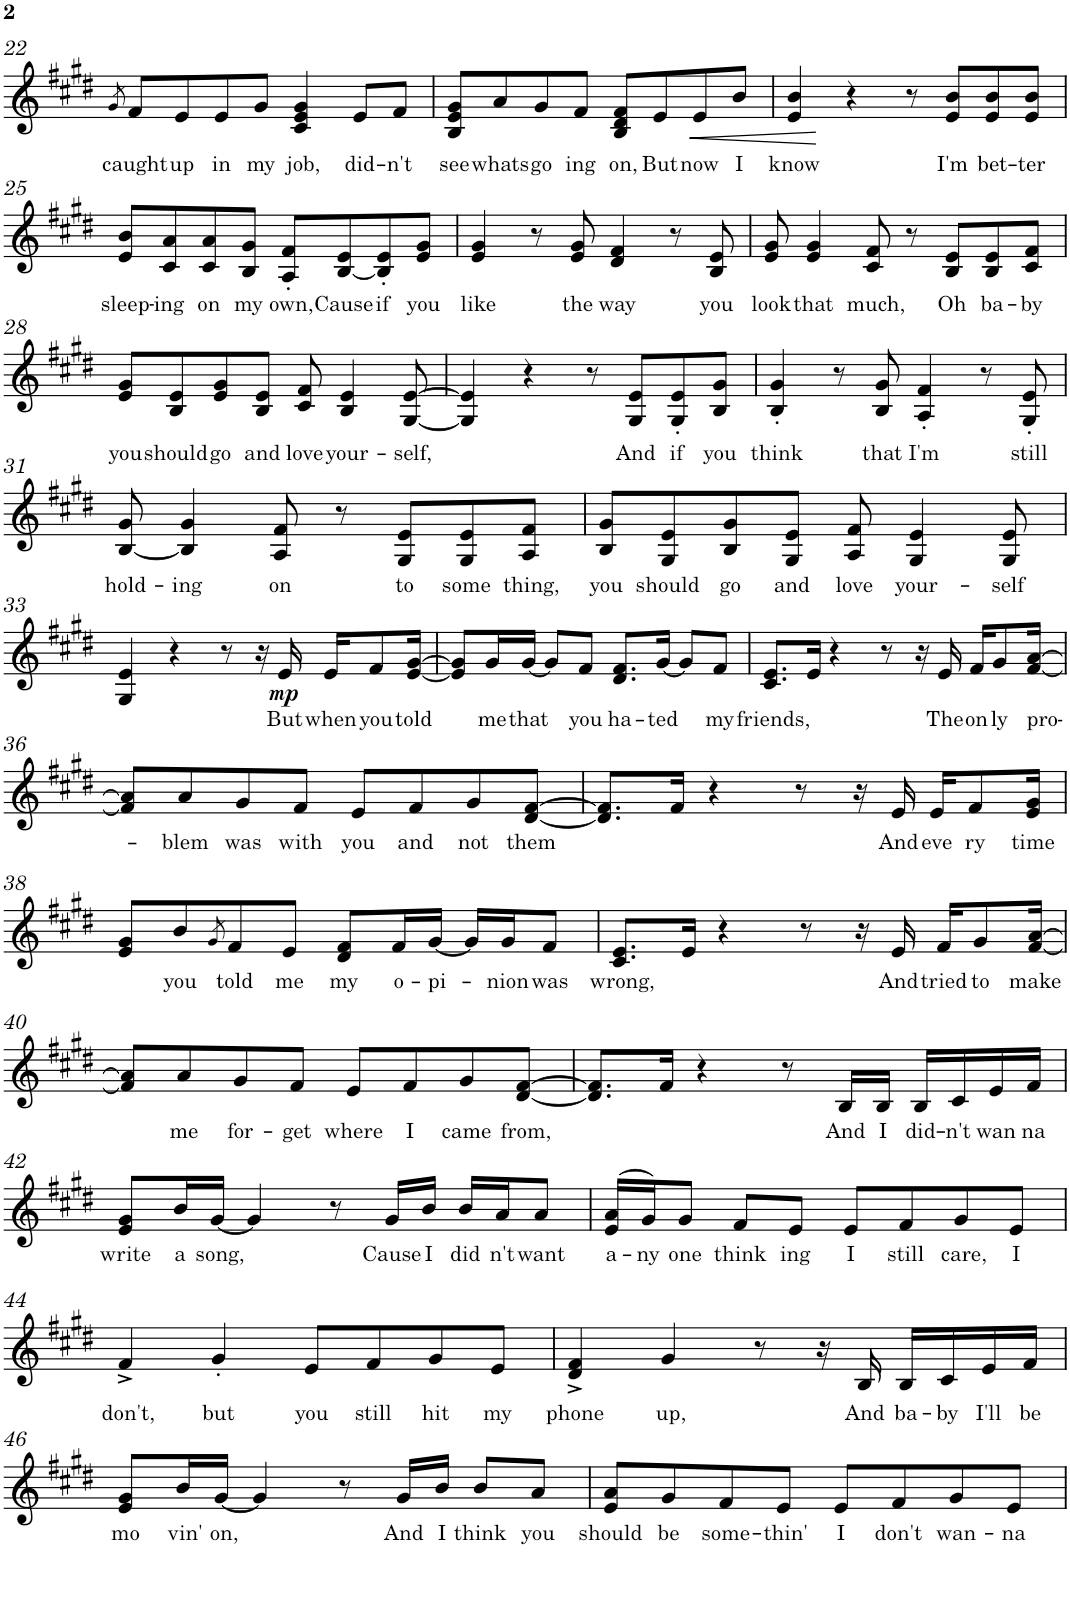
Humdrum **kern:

**kern	**text	**dynam
*part1	*part1	*part1
*staff1	*staff1	*staff1
*I"Piano	*	*
*I'Pno.	*	*
!!LO:PB:g=z
*clefG2	*	*
*k[f#c#g#d#]	*	*
*M4/4	*	*
=22	=22	=22
8qg#/	.	.
!	!LO:LY:b	!
8f#/L	caught	.
!	!LO:LY:b	!
8e/	up	.
!	!LO:LY:b	!
8e/	in	.
!	!LO:LY:b	!
8g#/J	my	.
!	!LO:LY:b	!
4c#/ 4e/ 4g#/	job,	.
!	!LO:LY:b	!
8e/L	did-	.
!	!LO:LY:b	!
8f#/J	n't	.
=23	=23	=23
!	!LO:LY:b	!
8B/ 8e/ 8g#/L	see	.
!	!LO:LY:b	!
8a/	whats	.
!	!LO:LY:b	!
8g#/	go	.
!	!LO:LY:b	!
8f#/J	ing	.
!	!LO:LY:b	!
8B/ 8d#/ 8f#/L	on,	.
!	!LO:LY:b	!
8e/	But	.
!	!LO:LY:b	!LO:HP:b
8e/	now	<
!	!LO:LY:b	!
8b/J	I	.
=24	=24	=24
!	!LO:LY:b	!
4e/ 4b/	know	.
4r	.	[
8r	.	.
!	!LO:LY:b	!
8e/ 8b/L	I'm	.
!	!LO:LY:b	!
8e/ 8b/	bet-	.
!	!LO:LY:b	!
8e/ 8b/J	ter	.
!!LO:LB:g=z
=25	=25	=25
!	!LO:LY:b	!
8e/ 8b/L	sleep-	.
!	!LO:LY:b	!
8c#/ 8a/	ing	.
!	!LO:LY:b	!
8c#/ 8a/	on	.
!	!LO:LY:b	!
8B/ 8g#/J	my	.
!	!LO:LY:b	!
8A/' 8f#/'L	own,	.
!	!LO:LY:b	!
[8B/ 8e/	Cause	.
!	!LO:LY:b	!
8B/]' 8e/'	if	.
!	!LO:LY:b	!
8e/ 8g#/J	you	.
=26	=26	=26
!	!LO:LY:b	!
4e/ 4g#/	like	.
8r	.	.
!	!LO:LY:b	!
8e/ 8g#/	the	.
!	!LO:LY:b	!
4d#/ 4f#/	way	.
8r	.	.
!	!LO:LY:b	!
8B/ 8e/	you	.
=27	=27	=27
!	!LO:LY:b	!
8e/ 8g#/	look	.
!	!LO:LY:b	!
4e/ 4g#/	that	.
!	!LO:LY:b	!
8c#/ 8f#/	much,	.
8r	.	.
!	!LO:LY:b	!
8B/ 8e/L	Oh	.
!	!LO:LY:b	!
8B/ 8e/	ba-	.
!	!LO:LY:b	!
8c#/ 8f#/J	by	.
!!LO:LB:g=z
=28	=28	=28
!	!LO:LY:b	!
8e/ 8g#/L	you	.
!	!LO:LY:b	!
8B/ 8e/	should	.
!	!LO:LY:b	!
8e/ 8g#/	go	.
!	!LO:LY:b	!
8B/ 8e/J	and	.
!	!LO:LY:b	!
8c#/ 8f#/	love	.
!	!LO:LY:b	!
4B/ 4e/	your-	.
!	!LO:LY:b	!
[8G#/ [8e/	self,	.
=29	=29	=29
4G#/] 4e/]	.	.
4r	.	.
8r	.	.
!	!LO:LY:b	!
8G#/ 8e/L	And	.
!	!LO:LY:b	!
8G#/' 8e/'	if	.
!	!LO:LY:b	!
8B/ 8g#/J	you	.
=30	=30	=30
!	!LO:LY:b	!
4B/' 4g#/'	think	.
8r	.	.
!	!LO:LY:b	!
8B/ 8g#/	that	.
!	!LO:LY:b	!
4A/' 4f#/'	I'm	.
8r	.	.
!	!LO:LY:b	!
8G#/' 8e/'	still	.
!!LO:LB:g=z
=31	=31	=31
!	!LO:LY:b	!
[8B/ 8g#/	hold-	.
!	!LO:LY:b	!
4B/] 4g#/	ing	.
!	!LO:LY:b	!
8A/ 8f#/	on	.
8r	.	.
!	!LO:LY:b	!
8G#/ 8e/L	to	.
!	!LO:LY:b	!
8G#/ 8e/	some	.
!	!LO:LY:b	!
8A/ 8f#/J	thing,	.
=32	=32	=32
!	!LO:LY:b	!
8B/ 8g#/L	you	.
!	!LO:LY:b	!
8G#/ 8e/	should	.
!	!LO:LY:b	!
8B/ 8g#/	go	.
!	!LO:LY:b	!
8G#/ 8e/J	and	.
!	!LO:LY:b	!
8A/ 8f#/	love	.
!	!LO:LY:b	!
4G#/ 4e/	your-	.
!	!LO:LY:b	!
8G#/ 8e/	self	.
!!LO:LB:g=z
=33	=33	=33
4G#/ 4e/	.	.
4r	.	.
8r	.	.
16r	.	.
!	!LO:LY:b	!LO:DY:b
16e/	But	mp
!	!LO:LY:b	!
16e/KL	when	.
!	!LO:LY:b	!
8f#/	you	.
!	!LO:LY:b	!
[16e/ [16g#/Jk	told	.
=34	=34	=34
8e/] 8g#/]L	.	.
!	!LO:LY:b	!
16g#/L	me	.
!	!LO:LY:b	!
[16g#/JJ	that	.
8g#/L]	.	.
!	!LO:LY:b	!
8f#/J	you	.
!	!LO:LY:b	!
8.d#/ 8.f#/L	ha-	.
!	!LO:LY:b	!
[16g#/Jk	ted	.
8g#/L]	.	.
!	!LO:LY:b	!
8f#/J	my	.
=35	=35	=35
!	!LO:LY:b	!
8.c#/ 8.e/L	friends,	.
16e/Jk	.	.
4r	.	.
8r	.	.
16r	.	.
!	!LO:LY:b	!
16e/	The	.
!	!LO:LY:b	!
16f#/KL	on	.
!	!LO:LY:b	!
8g#/	ly	.
!	!LO:LY:b	!
[16f#/ [16a/Jk	pro-	.
!!LO:LB:g=z
=36	=36	=36
8f#/] 8a/]L	.	.
!	!LO:LY:b	!
8a/	blem	.
!	!LO:LY:b	!
8g#/	was	.
!	!LO:LY:b	!
8f#/J	with	.
!	!LO:LY:b	!
8e/L	you	.
!	!LO:LY:b	!
8f#/	and	.
!	!LO:LY:b	!
8g#/	not	.
!	!LO:LY:b	!
[8d#/ [8f#/J	them	.
=37	=37	=37
8.d#/] 8.f#/]L	.	.
16f#/Jk	.	.
4r	.	.
8r	.	.
16r	.	.
!	!LO:LY:b	!
16e/	And	.
!	!LO:LY:b	!
16e/KL	eve	.
!	!LO:LY:b	!
8f#/	ry	.
!	!LO:LY:b	!
16e/ 16g#/Jk	time	.
!!LO:LB:g=z
=38	=38	=38
8e/ 8g#/L	.	.
!	!LO:LY:b	!
8b/	you	.
8qg#/	.	.
!	!LO:LY:b	!
8f#/	told	.
!	!LO:LY:b	!
8e/J	me	.
!	!LO:LY:b	!
8d#/ 8f#/L	my	.
!	!LO:LY:b	!
16f#/L	o-	.
!	!LO:LY:b	!
[16g#/JJ	pi-	.
16g#/LL]	.	.
!	!LO:LY:b	!
16g#/J	nion	.
!	!LO:LY:b	!
8f#/J	was	.
=39	=39	=39
!	!LO:LY:b	!
8.c#/ 8.e/L	wrong,	.
16e/Jk	.	.
4r	.	.
8r	.	.
16r	.	.
!	!LO:LY:b	!
16e/	And	.
!	!LO:LY:b	!
16f#/KL	tried	.
!	!LO:LY:b	!
8g#/	to	.
!	!LO:LY:b	!
[16f#/ [16a/Jk	make	.
!!LO:LB:g=z
=40	=40	=40
8f#/] 8a/]L	.	.
!	!LO:LY:b	!
8a/	me	.
!	!LO:LY:b	!
8g#/	for-	.
!	!LO:LY:b	!
8f#/J	get	.
!	!LO:LY:b	!
8e/L	where	.
!	!LO:LY:b	!
8f#/	I	.
!	!LO:LY:b	!
8g#/	came	.
!	!LO:LY:b	!
[8d#/ [8f#/J	from,	.
=41	=41	=41
8.d#/] 8.f#/]L	.	.
16f#/Jk	.	.
4r	.	.
8r	.	.
!	!LO:LY:b	!
16B/LL	And	.
!	!LO:LY:b	!
16B/JJ	I	.
!	!LO:LY:b	!
16B/LL	did-	.
!	!LO:LY:b	!
16c#/	n't	.
!	!LO:LY:b	!
16e/	wan	.
!	!LO:LY:b	!
16f#/JJ	na	.
!!LO:LB:g=z
=42	=42	=42
!	!LO:LY:b	!
8e/ 8g#/L	write	.
!	!LO:LY:b	!
16b/L	a	.
!	!LO:LY:b	!
[16g#/JJ	song,	.
4g#/]	.	.
8r	.	.
!	!LO:LY:b	!
16g#/LL	Cause	.
!	!LO:LY:b	!
16b/JJ	I	.
!	!LO:LY:b	!
16b/LL	did	.
!	!LO:LY:b	!
16a/J	n't	.
!	!LO:LY:b	!
8a/J	want	.
=43	=43	=43
!	!LO:LY:b	!
(>16e/ 16a/LL	a-	.
!	!LO:LY:b	!
16g#/J)	ny	.
!	!LO:LY:b	!
8g#/J	one	.
!	!LO:LY:b	!
8f#/L	think	.
!	!LO:LY:b	!
8e/J	ing	.
!	!LO:LY:b	!
8e/L	I	.
!	!LO:LY:b	!
8f#/	still	.
!	!LO:LY:b	!
8g#/	care,	.
!	!LO:LY:b	!
8e/J	I	.
!!LO:LB:g=z
=44	=44	=44
!	!LO:LY:b	!
4f#^/	don't,	.
!	!LO:LY:b	!
4g#'/	but	.
!	!LO:LY:b	!
8e/L	you	.
!	!LO:LY:b	!
8f#/	still	.
!	!LO:LY:b	!
8g#/	hit	.
!	!LO:LY:b	!
8e/J	my	.
=45	=45	=45
!	!LO:LY:b	!
4d#/^ 4f#/^	phone	.
!	!LO:LY:b	!
4g#/	up,	.
8r	.	.
16r	.	.
!	!LO:LY:b	!
16B/	And	.
!	!LO:LY:b	!
16B/LL	ba-	.
!	!LO:LY:b	!
16c#/	by	.
!	!LO:LY:b	!
16e/	I'll	.
!	!LO:LY:b	!
16f#/JJ	be	.
!!LO:LB:g=z
=46	=46	=46
!	!LO:LY:b	!
8e/ 8g#/L	mo	.
!	!LO:LY:b	!
16b/L	vin'	.
!	!LO:LY:b	!
[16g#/JJ	on,	.
4g#/]	.	.
8r	.	.
!	!LO:LY:b	!
16g#/LL	And	.
!	!LO:LY:b	!
16b/JJ	I	.
!	!LO:LY:b	!
8b/L	think	.
!	!LO:LY:b	!
8a/J	you	.
=47	=47	=47
!	!LO:LY:b	!
8e/ 8a/L	should	.
!	!LO:LY:b	!
8g#/	be	.
!	!LO:LY:b	!
8f#/	some-	.
!	!LO:LY:b	!
8e/J	thin'	.
!	!LO:LY:b	!
8e/L	I	.
!	!LO:LY:b	!
8f#/	don't	.
!	!LO:LY:b	!
8g#/	wan-	.
!	!LO:LY:b	!
8e/J	na	.
=	=	=
*-	*-	*-
